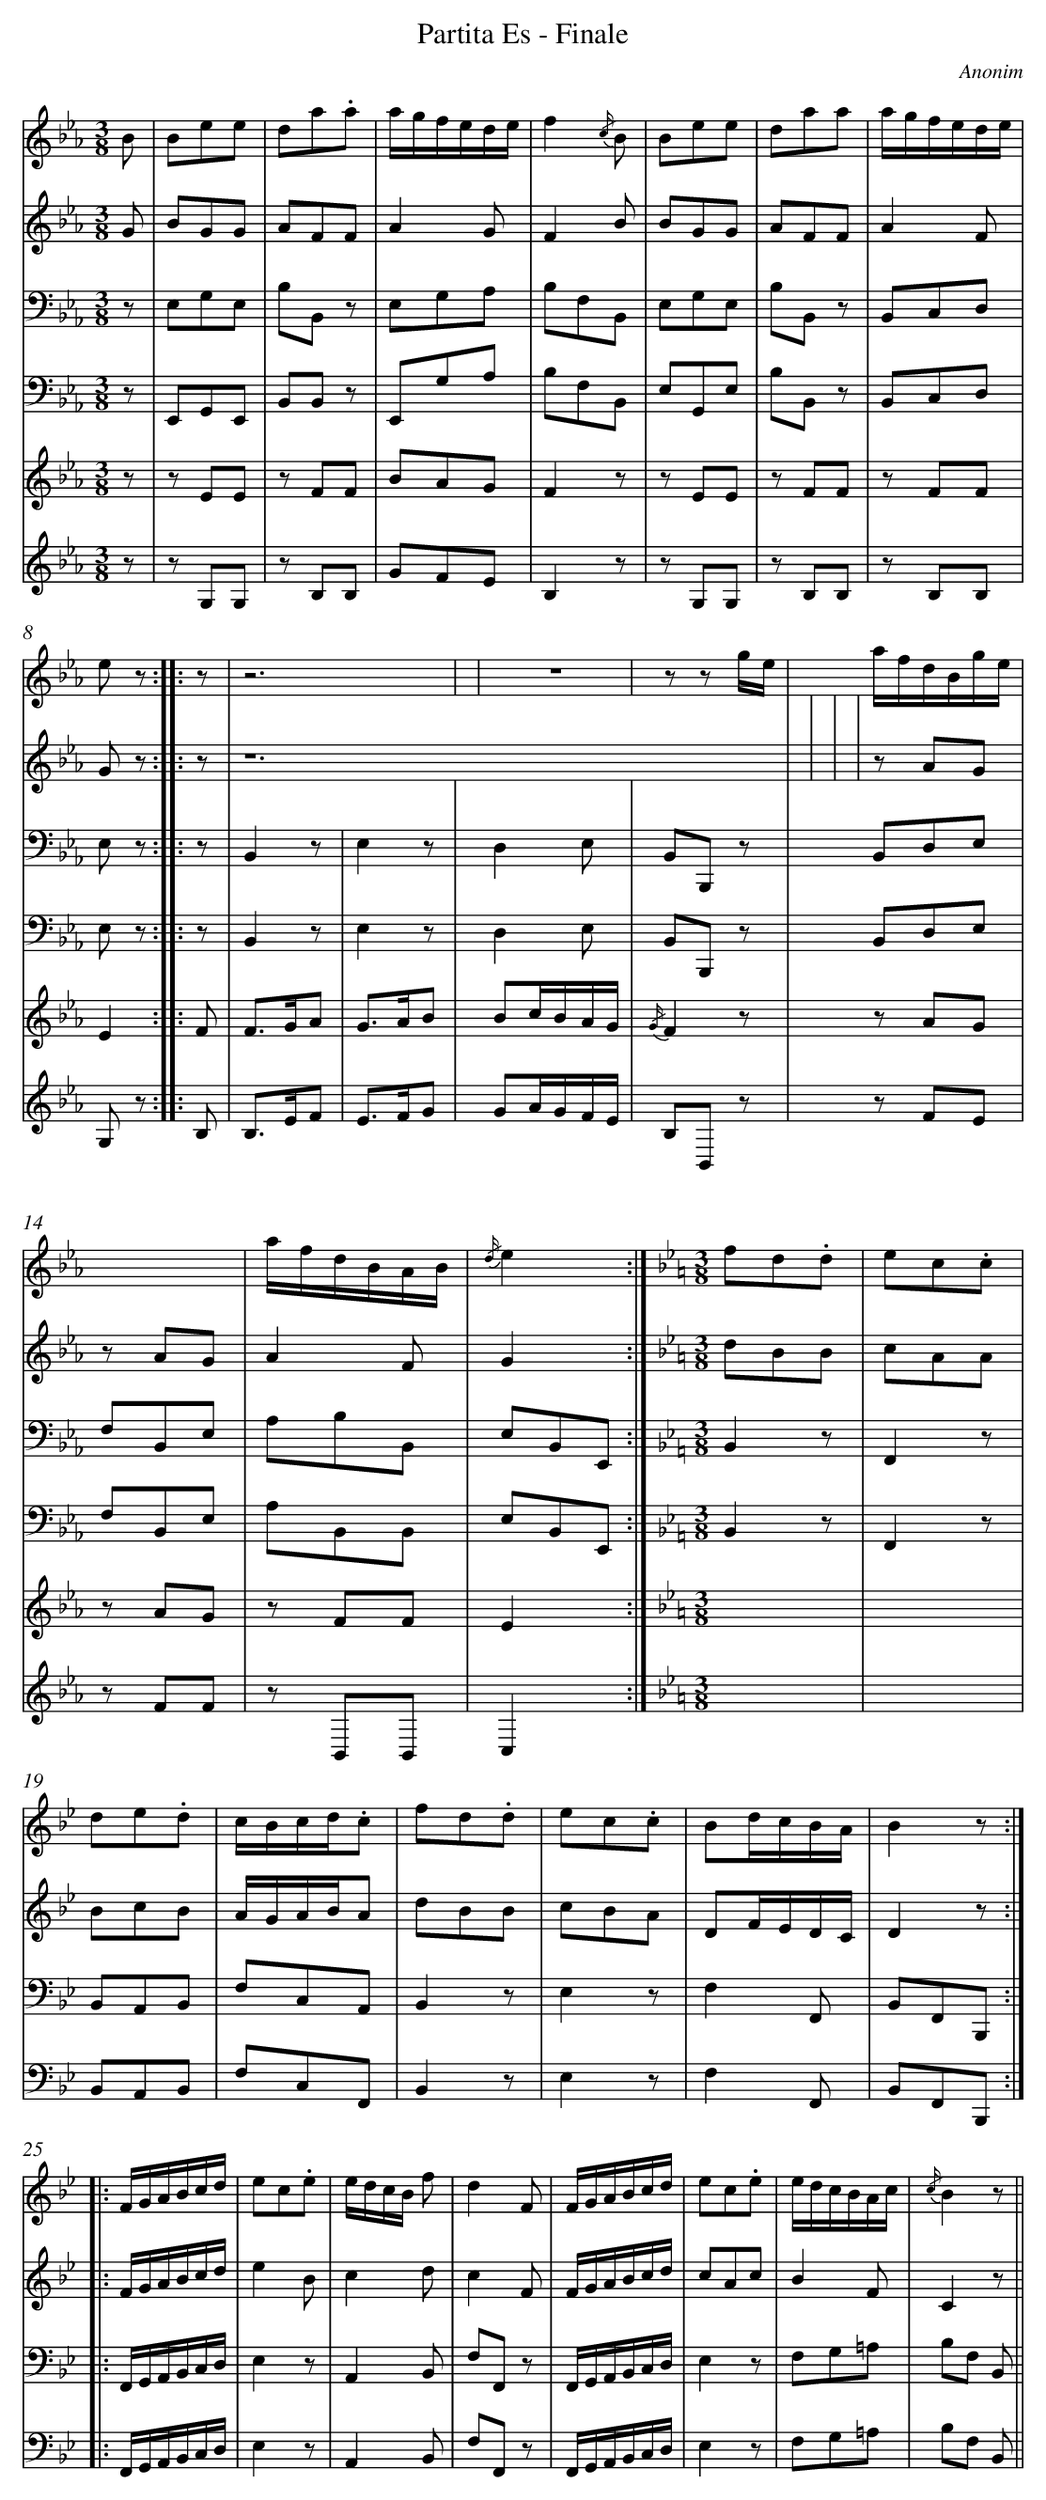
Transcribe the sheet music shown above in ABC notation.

X:1
T: Partita Es - Finale
C: Anonim
L: 1/8
M: 3/8
V: 1 clef=treble
V: 2 clef=treble
V: 3 clef=bass
V: 4 clef=bass
V: 5 clef=treble
V: 6 clef=treble
K: Eb
[V:1] B [I:setbarnb 1]|
[V:2] G |
[V:3] z |
[V:4] z |
[V:5] z |
[V:6] z |
[V:1] Bee |
[V:2] BGG |
[V:3] E,G,E, |
[V:4] E,,G,,E,, |
[V:5] z EE |
[V:6] z G,G, |
[V:1] da.a |
[V:2] AFF |
[V:3] B,B,, z |
[V:4] B,,B,, z |
[V:5] z FF |
[V:6] z B,B, |
[V:1] a/g/f/e/d/e/ |
[V:2] A2G |
[V:3] E,G,A, |
[V:4] E,,G,A, |
[V:5] BAG |
[V:6] GFE |
[V:1] f2{/c/} B |
[V:2] F2B |
[V:3] B,F,B,, |
[V:4] B,F,B,, |
[V:5] F2z |
[V:6] B,2z |
[V:1] Bee |
[V:2] BGG |
[V:3] E,G,E, |
[V:4] E,G,,E, |
[V:5] z EE |
[V:6] z G,G, |
[V:1] daa |
[V:2] AFF |
[V:3] B,B,, z |
[V:4] B,B,, z |
[V:5] z FF |
[V:6] z B,B, |
[V:1] a/g/f/e/d/e/ |
[V:2] A2F |
[V:3] B,,C,D, |
[V:4] B,,C,D, |
[V:5] z FF |
[V:6] z B,B, |
[V:1] e z :||:
[V:2] G z :||:
[V:3] E, z :||:
[V:4] E, z :||:
[V:5] E2 :||:
[V:6] G, z :||:
[V:1] z [I:setbarnb 9]|
[V:2] z |
[V:3] z |
[V:4] z |
[V:5] F |
[V:6] B, |
[V:1] z6 |
[V:2] z12 |
[V:3] B,,2z |
[V:4] B,,2z |
[V:5] F>GA |
[V:6] B,>EF |
[V:1]  |
[V:2]  |
[V:3] E,2z |
[V:4] E,2z |
[V:5] G>AB |
[V:6] E>FG |
[V:1] z3 |
[V:2]  |
[V:3] D,2E, |
[V:4] D,2E, |
[V:5] Bc/B/A/G/ |
[V:6] GA/G/F/E/ |
[V:1] z z g/e/ |
[V:2]  |
[V:3] B,,B,,, z |
[V:4] B,,B,,, z |
[V:5] {/G/}F2z |
[V:6] B,B,, z |
[V:1] a/f/d/B/g/e/ |
[V:2] z AG |
[V:3] B,,D,E, |
[V:4] B,,D,E, |
[V:5] z AG |
[V:6] z FE |
[V:1] x3 |
[V:2] z AG |
[V:3] F,B,,E, |
[V:4] F,B,,E, |
[V:5] z AG |
[V:6] z FF |
[V:1] a/f/d/B/A/B/ |
[V:2] A2F |
[V:3] A,B,B,, |
[V:4] A,B,,B,, |
[V:5] z FF |
[V:6] z B,,B,, |
[V:1] {/d/}e2x :|]
[V:2] G2x :|]
[V:3] E,B,,E,, :|]
[V:4] E,B,,E,, :|]
[V:5] E2x :|]
[V:6] C,2x :|]
[V:1]  [K:Bb] [M:3/8]fd.d |
[V:2]  [K:Bb] [M:3/8]dBB |
[V:3]  [K:Bb] [M:3/8]B,,2z |
[V:4]  [K:Bb] [M:3/8]B,,2z |
[V:5]  [K:Bb] [M:3/8]x3 |
[V:6]  [K:Bb] [M:3/8]x3 |
[V:1] ec.c |
[V:2] cAA |
[V:3] F,,2z |
[V:4] F,,2z |
[V:5] x3 |
[V:6] x3 |
[V:1] de.d |
[V:2] BcB |
[V:3] B,,A,,B,, |
[V:4] B,,A,,B,, |
[V:5] x3 |
[V:6] x3 |
[V:1] c/B/c/d/.c |
[V:2] A/G/A/B/A |
[V:3] F,C,A,, |
[V:4] F,C,F,, |
[V:5] x3 |
[V:6] x3 |
[V:1] fd.d |
[V:2] dBB |
[V:3] B,,2z |
[V:4] B,,2z |
[V:5] x3 |
[V:6] x3 |
[V:1] ec.c |
[V:2] cBA |
[V:3] E,2z |
[V:4] E,2z |
[V:5] x3 |
[V:6] x3 |
[V:1] Bd/c/B/A/ |
[V:2] DF/E/D/C/ |
[V:3] F,2F,, |
[V:4] F,2F,, |
[V:5] x3 |
[V:6] x3 |
[V:1] B2z :|]|:
[V:2] D2z :|]|:
[V:3] B,,F,,B,,, :|]|:
[V:4] B,,F,,B,,, :|]|:
[V:5] x3 :|]|:
[V:6] x3 :|]|:
[V:1] F/G/A/B/c/d/ |
[V:2] F/G/A/B/c/d/ |
[V:3] F,,/G,,/A,,/B,,/C,/D,/ |
[V:4] F,,/G,,/A,,/B,,/C,/D,/ |
[V:5] x3 |
[V:6] x3 |
[V:1] ec.e |
[V:2] e2B |
[V:3] E,2z |
[V:4] E,2z |
[V:5] x3 |
[V:6] x3 |
[V:1] e/d/c/B/ f |
[V:2] c2d |
[V:3] A,,2B,, |
[V:4] A,,2B,, |
[V:5] x3 |
[V:6] x3 |
[V:1] d2F |
[V:2] c2F |
[V:3] F,F,, z |
[V:4] F,F,, z |
[V:5] x3 |
[V:6] x3 |
[V:1] F/G/A/B/c/d/ |
[V:2] F/G/A/B/c/d/ |
[V:3] F,,/G,,/A,,/B,,/C,/D,/ |
[V:4] F,,/G,,/A,,/B,,/C,/D,/ |
[V:5] x3 |
[V:6] x3 |
[V:1] ec.e |
[V:2] cAc |
[V:3] E,2z |
[V:4] E,2z |
[V:5] x3 |
[V:6] x3 |
[V:1] e/d/c/B/A/c/ |
[V:2] B2F |
[V:3] F,G,=A, |
[V:4] F,G,=A, |
[V:5] x3 |
[V:6] x3 |
[V:1] {/c/}B2z ||
[V:2] C2z ||
[V:3] B,F, B,, ||
[V:4] B,F, B,, ||
[V:5] x3 ||
[V:6] x3 ||
